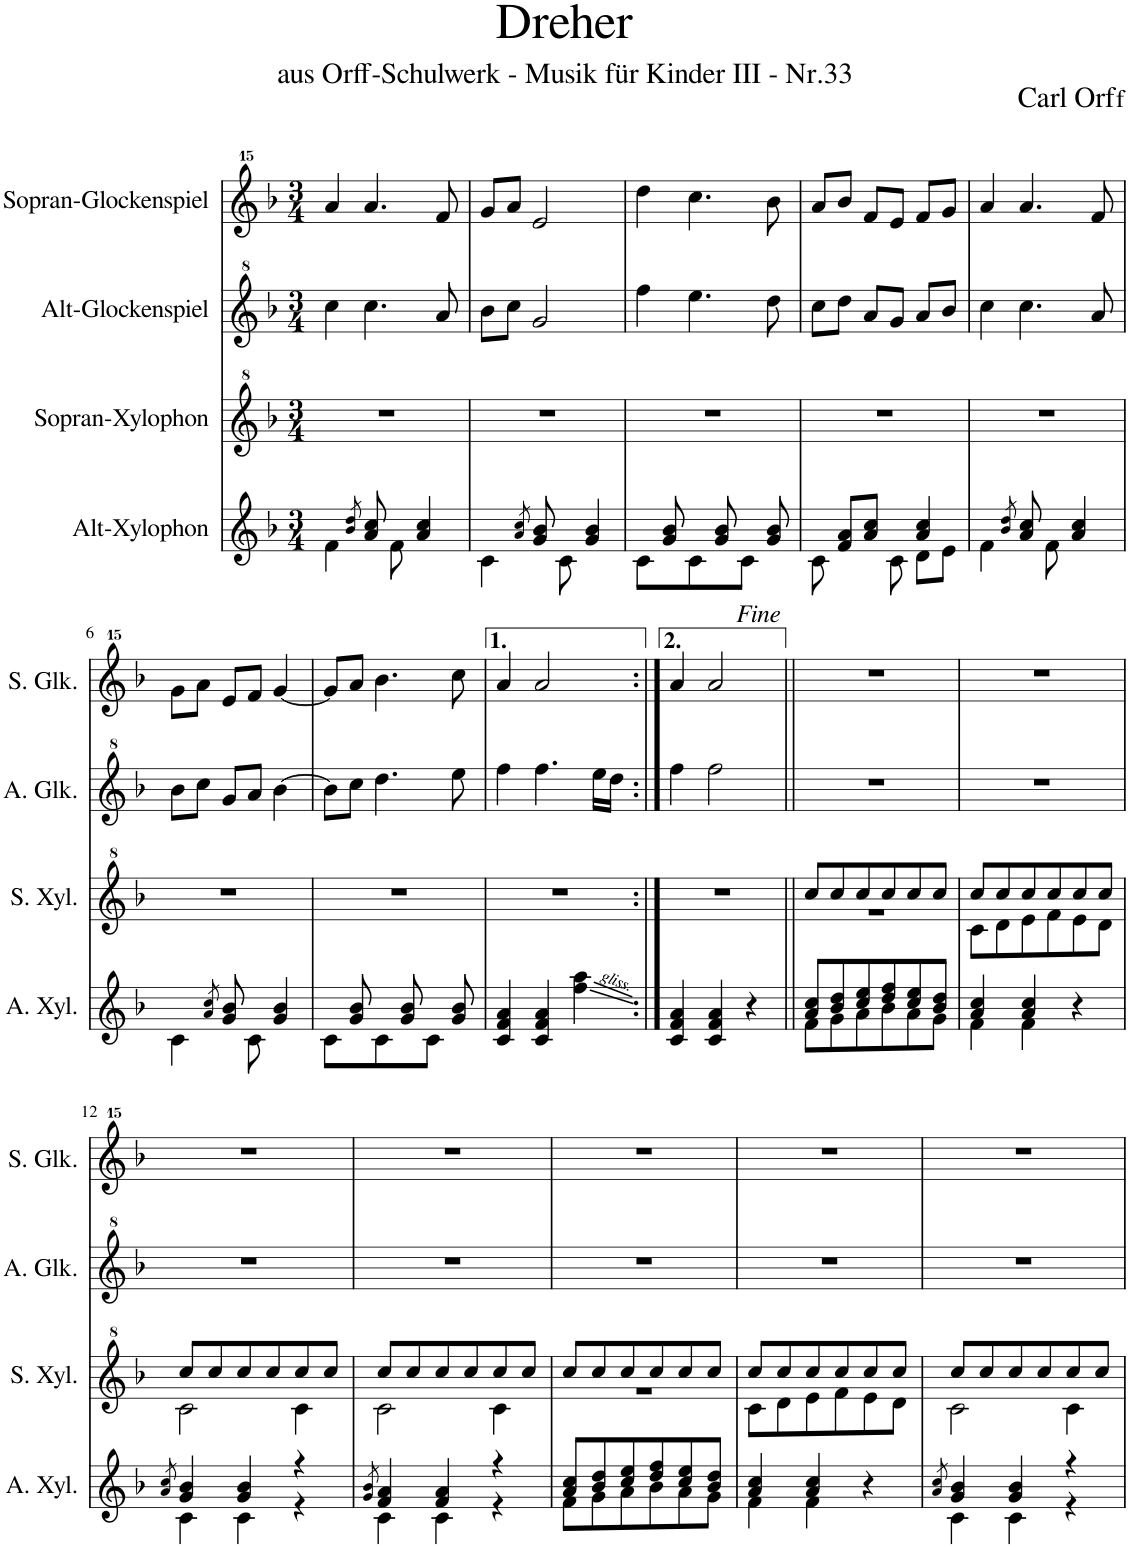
**kern	**kern	**kern	**kern
*part4	*part3	*part2	*part1
*staff4	*staff3	*staff2	*staff1
*I"Alt-Xylophon	*I"Sopran-Xylophon	*I"Alt-Glockenspiel	*I"Sopran-Glockenspiel
*I'A. Xyl.	*I'S. Xyl.	*I'A. Glk.	*I'S. Glk.
*clefG2	*clefG^2	*clefG^2	*clefG^^2
*k[b-]	*k[b-]	*k[b-]	*k[b-]
*M3/4	*M3/4	*M3/4	*M3/4
=1	=1	=1	=1
*^	*	*	*
4ryy	4f\	2.r	4ccc\	4aaa/
8qb-/ 8qdd/	.	.	.	.
8a/ 8cc/	8ryy	.	4.ccc\	4.aaa/
8ryy	8f\	.	.	.
4a/ 4cc/	4ryy	.	.	.
.	.	.	8aa/	8fff/
=2	=2	=2	=2	=2
4ryy	4c\	2.r	8bb-\L	8ggg/L
.	.	.	8ccc\J	8aaa/J
8qa/ 8qcc/	.	.	.	.
8g/ 8b-/	8ryy	.	2gg/	2eee/
8ryy	8c\	.	.	.
4g/ 4b-/	4ryy	.	.	.
=3	=3	=3	=3	=3
8ryy	8c\L	2.r	4fff\	4dddd\
8g/ 8b-/	8ryy	.	.	.
8ryy	8c\	.	4.eee\	4.cccc\
8g/ 8b-/	8ryy	.	.	.
8ryy	8c\J	.	.	.
8g/ 8b-/	8ryy	.	8ddd\	8bbb-\
=4	=4	=4	=4	=4
8ryy	8c\	2.r	8ccc\L	8aaa/L
8f/ 8a/L	8ryy	.	8ddd\J	8bbb-/J
8a/ 8cc/J	8ryy	.	8aa/L	8fff/L
8ryy	8c\	.	8gg/J	8eee/J
4a/ 4cc/	8d\L	.	8aa/L	8fff/L
.	8e\J	.	8bb-/J	8ggg/J
=5	=5	=5	=5	=5
4ryy	4f\	2.r	4ccc\	4aaa/
8qb-/ 8qdd/	.	.	.	.
8a/ 8cc/	8ryy	.	4.ccc\	4.aaa/
8ryy	8f\	.	.	.
4a/ 4cc/	4ryy	.	.	.
.	.	.	8aa/	8fff/
!!LO:LB:g=z
=6	=6	=6	=6	=6
4ryy	4c\	2.r	8bb-\L	8ggg\L
.	.	.	8ccc\J	8aaa\J
8qa/ 8qcc/	.	.	.	.
8g/ 8b-/	8ryy	.	8gg/L	8eee/L
8ryy	8c\	.	8aa/J	8fff/J
4g/ 4b-/	4ryy	.	[4bb-\	[4ggg/
=7	=7	=7	=7	=7
8ryy	8c\L	2.r	8bb-\L]	8ggg/L]
8g/ 8b-/	8ryy	.	8ccc\J	8aaa/J
8ryy	8c\	.	4.ddd\	4.bbb-\
8g/ 8b-/	8ryy	.	.	.
8ryy	8c\J	.	.	.
8g/ 8b-/	8ryy	.	8eee\	8cccc\
*v	*v	*	*	*
=8	=8	=8	=8
4c/ 4f/ 4a/	2.r	4fff\	4aaa/
4c/ 4f/ 4a/	.	4.fff\	2aaa/
4ff\ 4aa\	.	.	.
.	.	16eee\LL	.
.	.	16ddd\JJ	.
=9:|!	=9:|!	=9:|!	=9:|!
4c/ 4f/ 4a/	2.r	4fff\	4aaa/
4c/ 4f/ 4a/	.	2fff\	2aaa/
4r	.	.	.
!	!	!	!LO:TX:a:t=<i>Fine</i>
=10||	=10||	=10||	=10||
*^	*^	*	*
8a/ 8cc/L	8f\L	8ccc/L	2.r	2.r	2.r
8b-/ 8dd/	8g\	8ccc/	.	.	.
8cc/ 8ee/	8a\	8ccc/	.	.	.
8dd/ 8ff/	8b-\	8ccc/	.	.	.
8cc/ 8ee/	8a\	8ccc/	.	.	.
8b-/ 8dd/J	8g\J	8ccc/J	.	.	.
=11	=11	=11	=11	=11	=11
4a/ 4cc/	4f\	8ccc/L	8cc\L	2.r	2.r
.	.	8ccc/	8dd\	.	.
4a/ 4cc/	4f\	8ccc/	8ee\	.	.
.	.	8ccc/	8ff\	.	.
4r	4ryy	8ccc/	8ee\	.	.
.	.	8ccc/J	8dd\J	.	.
!!LO:LB:g=z
=12	=12	=12	=12	=12	=12
8qa/ 8qcc/	.	.	.	.	.
4g/ 4b-/	4c\	8ccc/L	2cc\	2.r	2.r
.	.	8ccc/	.	.	.
4g/ 4b-/	4c\	8ccc/	.	.	.
.	.	8ccc/	.	.	.
4r	4r	8ccc/	4cc\	.	.
.	.	8ccc/J	.	.	.
=13	=13	=13	=13	=13	=13
8qg/ 8qb-/	.	.	.	.	.
4f/ 4a/	4c\	8ccc/L	2cc\	2.r	2.r
.	.	8ccc/	.	.	.
4f/ 4a/	4c\	8ccc/	.	.	.
.	.	8ccc/	.	.	.
4r	4r	8ccc/	4cc\	.	.
.	.	8ccc/J	.	.	.
=14	=14	=14	=14	=14	=14
8a/ 8cc/L	8f\L	8ccc/L	2.r	2.r	2.r
8b-/ 8dd/	8g\	8ccc/	.	.	.
8cc/ 8ee/	8a\	8ccc/	.	.	.
8dd/ 8ff/	8b-\	8ccc/	.	.	.
8cc/ 8ee/	8a\	8ccc/	.	.	.
8b-/ 8dd/J	8g\J	8ccc/J	.	.	.
=15	=15	=15	=15	=15	=15
4a/ 4cc/	4f\	8ccc/L	8cc\L	2.r	2.r
.	.	8ccc/	8dd\	.	.
4a/ 4cc/	4f\	8ccc/	8ee\	.	.
.	.	8ccc/	8ff\	.	.
4r	4ryy	8ccc/	8ee\	.	.
.	.	8ccc/J	8dd\J	.	.
=16	=16	=16	=16	=16	=16
8qa/ 8qcc/	.	.	.	.	.
4g/ 4b-/	4c\	8ccc/L	2cc\	2.r	2.r
.	.	8ccc/	.	.	.
4g/ 4b-/	4c\	8ccc/	.	.	.
.	.	8ccc/	.	.	.
4r	4r	8ccc/	4cc\	.	.
.	.	8ccc/J	.	.	.
*v	*v	*	*	*	*
*	*v	*v	*	*
=	=	=	=
*-	*-	*-	*-
